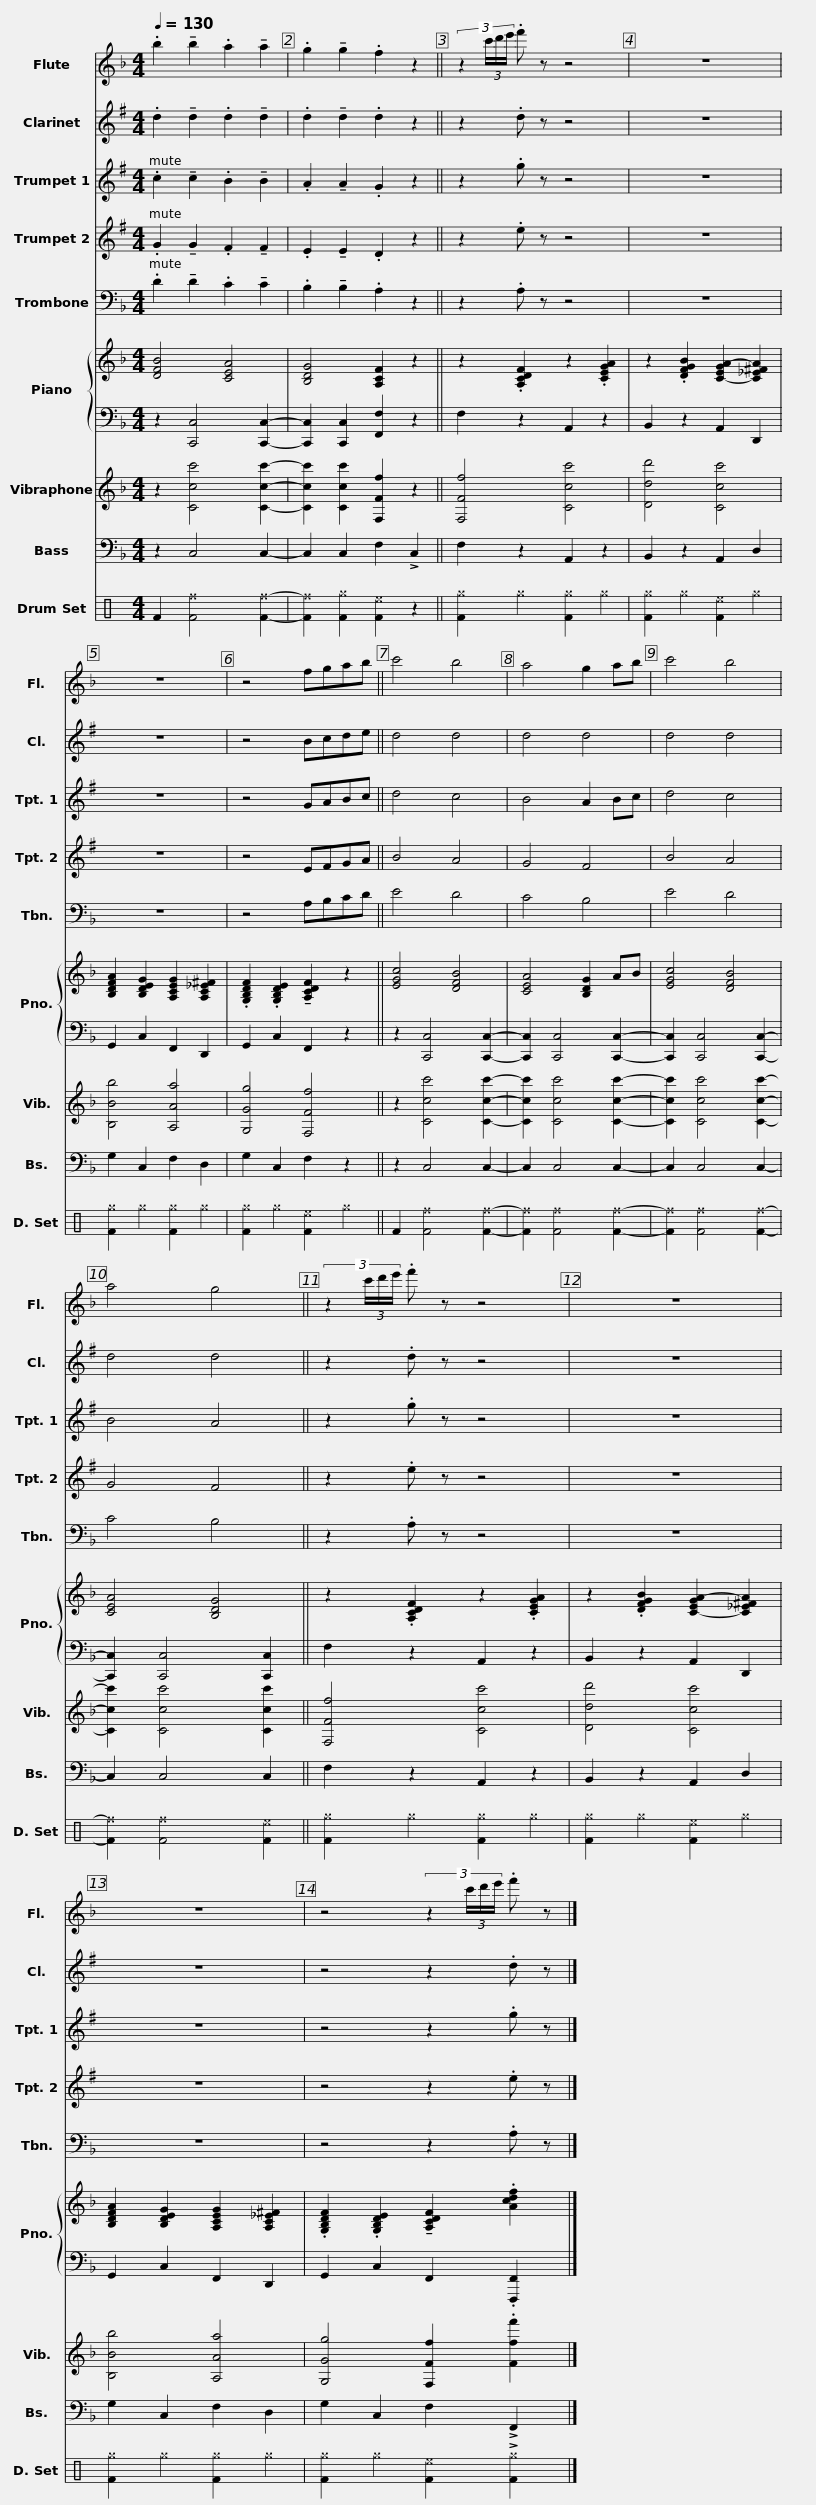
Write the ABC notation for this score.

X:1
%%score 1 2 3 4 5 { 6 | 7 } 8 9 10
L:1/8
Q:1/4=130
M:4/4
I:linebreak $
K:F
V:1 treble
V:2 treble transpose=-2
V:3 treble transpose=-2
V:4 treble transpose=-2
V:5 bass
V:6 treble
V:7 bass
V:8 treble
V:9 bass transpose=-12
V:10 perc
K:none
V:1
 .b2 !tenuto!b2 .a2 !tenuto!a2 | .g2 !tenuto!g2 .f2 z2 || (3:2:4z2 (3c'/d'/e'/ .f' z z4 | z8 | z8 | %5
 z4 fgab || c'4 b4 |$ a4 g2 ab | c'4 b4 | a4 g4 || %10
 (3:2:4z2 (3c'/d'/e'/ .f' z z4 | z8 | z8 | z4 (3:2:4z2 (3c'/d'/e'/ .f' z |] %14
V:2
[K:G] .d2 !tenuto!d2 .d2 !tenuto!d2 | .d2 !tenuto!d2 .d2 z2 || z2 .d z z4 | z8 | z8 | %5
 z4 Bcde || d4 d4 |$ d4 d4 | d4 d4 | d4 d4 || %10
 z2 .d z z4 | z8 | z8 | z4 z2 .d z |] %14
V:3
[K:G] .c2 !tenuto!c2 .B2 !tenuto!B2 | .A2 !tenuto!A2 .G2 z2 || z2 .g z z4 | z8 | z8 | %5
 z4 GABc || d4 c4 |$ B4 A2 Bc | d4 c4 | B4 A4 || %10
 z2 .g z z4 | z8 | z8 | z4 z2 .g z |] %14
V:4
[K:G] .G2 !tenuto!G2 .F2 !tenuto!F2 | .E2 !tenuto!E2 .D2 z2 || z2 .e z z4 | z8 | z8 | %5
 z4 EFGA || B4 A4 |$ G4 F4 | B4 A4 | G4 F4 || %10
 z2 .e z z4 | z8 | z8 | z4 z2 .e z |] %14
V:5
 .D2 !tenuto!D2 .C2 !tenuto!C2 | .B,2 !tenuto!B,2 .A,2 z2 || z2 .A, z z4 | z8 | z8 | %5
 z4 A,B,CD || E4 D4 |$ C4 B,4 | E4 D4 | C4 B,4 || %10
 z2 .A, z z4 | z8 | z8 | z4 z2 .A, z |] %14
V:6
 [DFB]4 [CEA]4 | [B,DG]4 [A,CF]2 z2 || z2 .[A,CDF]2 z2 .[CEGA]2 | z2 .[DFGB]2 [C-EGA-]2 [C_E^FA]2 | [B,DFA]2 [B,DEG]2 [A,CEG]2 [A,C_E^F]2 | %5
 .[G,B,DF]2 .[G,B,DE]2 !tenuto![A,CDF]2 z2 || [EGc]4 [DFB]4 |$ [CEA]4 [B,DG]2 AB | [EGc]4 [DFB]4 | [CEA]4 [B,DG]4 || %10
 z2 .[A,CDF]2 z2 .[CEGA]2 | z2 .[DFGB]2 [C-EGA-]2 [C_E^FA]2 | [B,DFA]2 [B,DEG]2 [A,CEG]2 [A,C_E^F]2 | .[G,B,DF]2 .[G,B,DE]2 !tenuto![A,CDF]2 .[Acdf]2 |] %14
V:7
 z2 [C,,C,]4 [C,,C,]2- | [C,,C,]2 [C,,C,]2 [F,,F,]2 z2 || F,2 z2 A,,2 z2 | B,,2 z2 A,,2 D,,2 | G,,2 C,2 F,,2 D,,2 | %5
 G,,2 C,2 F,,2 z2 || z2 [C,,C,]4 [C,,C,]2- |$ [C,,C,]2 [C,,C,]4 [C,,C,]2- | [C,,C,]2 [C,,C,]4 [C,,C,]2- | [C,,C,]2 [C,,C,]4 [C,,C,]2 || %10
 F,2 z2 A,,2 z2 | B,,2 z2 A,,2 D,,2 | G,,2 C,2 F,,2 D,,2 | G,,2 C,2 F,,2 .[F,,,F,,]2 |] %14
V:8
 z2 [Ccc']4 [Ccc']2- | [Ccc']2 [Ccc']2 [F,Ff]2 z2 || [F,Ff]4 [Ccc']4 | [Ddd']4 [Ccc']4 | [B,Bb]4 [A,Aa]4 | %5
 [G,Gg]4 [F,Ff]4 || z2 [Ccc']4 [Ccc']2- |$ [Ccc']2 [Ccc']4 [Ccc']2- | [Ccc']2 [Ccc']4 [Ccc']2- | [Ccc']2 [Ccc']4 [Ccc']2 || %10
 [F,Ff]4 [Ccc']4 | [Ddd']4 [Ccc']4 | [B,Bb]4 [A,Aa]4 | [G,Gg]4 [F,Ff]2 .[Fff']2 |] %14
V:9
 z2 C,4 C,2- | C,2 C,2 F,2 !>!C,2 || F,2 z2 A,,2 z2 | B,,2 z2 A,,2 D,2 | G,2 C,2 F,2 D,2 | %5
 G,2 C,2 F,2 z2 || z2 C,4 C,2- |$ C,2 C,4 C,2- | C,2 C,4 C,2- | C,2 C,4 C,2 || %10
 F,2 z2 A,,2 z2 | B,,2 z2 A,,2 D,2 | G,2 C,2 F,2 D,2 | G,2 C,2 F,2 !>!F,,2 |] %14
V:10
[K:C] F2 [F^f]4 [F^f]2- | [F^f]2 [F^g]2 [F^e]2 z2 || [F^g]2 ^g2 [F^g]2 ^g2 | [F^g]2 ^g2 [F^e]2 ^g2 | [F^g]2 ^g2 [F^g]2 ^g2 | %5
 [F^g]2 ^g2 [F^e]2 ^g2 || F2 [F^f]4 [F^f]2- |$ [F^f]2 [F^f]4 [F^f]2- | [F^f]2 [F^f]4 [F^f]2- | [F^f]2 [F^f]4 [F^e]2 || %10
 [F^g]2 ^g2 [F^g]2 ^g2 | [F^g]2 ^g2 [F^e]2 ^g2 | [F^g]2 ^g2 [F^g]2 ^g2 | [F^g]2 ^g2 [F^e]2 !>![F^g]2 |] %14
